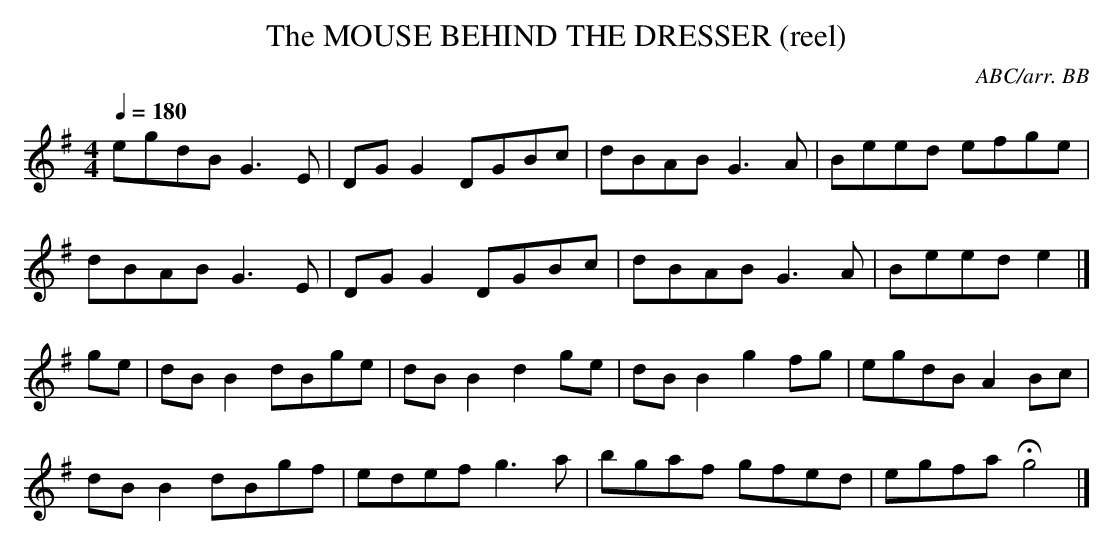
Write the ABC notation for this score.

X:1
T:MOUSE BEHIND THE DRESSER (reel), The
C:ABC/arr. BB
Q:1/4=180
M:4/4
L:1/8
K:G
egdB G3E|DG G2 DGBc|dBAB G3A|Beed efge|
dBAB G3E|DG G2 DGBc|dBAB G3A|Beed e2|]
ge|dBB2 dBge|dBB2 d2ge|dBB2 g2fg|egdB A2Bc|
dBB2 dBgf|edef g3a|bgaf gfed|egfa Hg4|]
